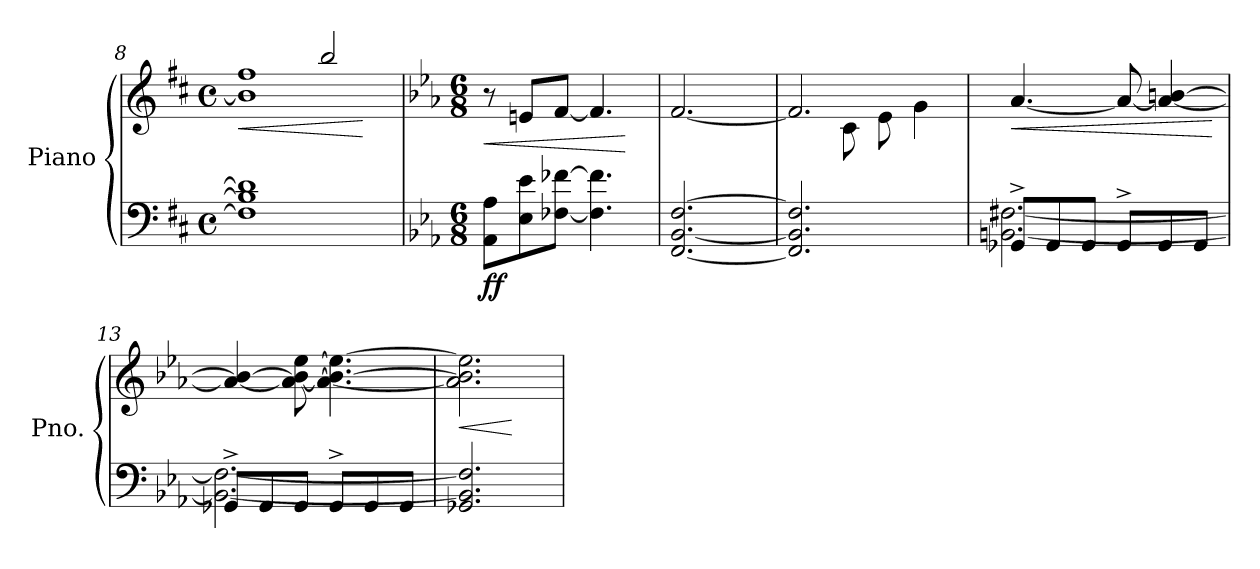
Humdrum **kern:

**kern	**kern	**dynam
*part1	*part1	*part1
*staff2	*staff1	*staff1/2
*I"Piano	*	*
*I'Pno.	*	*
!!LO:LB:g=z
*clefF4	*clefG2	*
*k[f#c#]	*k[f#c#]	*
*M4/4	*M4/4	*
*met(c)	*met(c)	*
=8	=8	=8
!	!	!LO:HP:b
*	*^	*
*	*	*^	*
1F#] 1B] 1d]	1b]	1ff#	2ryy	<
.	.	.	2bb/	.
*	*v	*v	*v	*
.	.	[
=9	=9	=9
*k[b-e-a-]	*k[b-e-a-]	*
*M6/8	*M6/8	*
!	!	!LO:HP:b
!	!	!LO:DY:n=1:b=2
!	!	!LO:DY:n=2:b
8AA-\ 8A-\L	8r	< f f
8E-\ 8e-\	8en/L	.
[8F-X\ [8f-X\J	[8f/J	.
4.F-\] 4.f-\]	4.f/]	.
.	.	[
=10	=10	=10
[2.FF/ [2.BB-/ [2.F/	[2.f/	.
=11	=11	=11
*	*^	*
2.FF/] 2.BB-/] 2.F/]	2.f/]	4ryy	.
.	.	8c\	.
.	.	8e-\	.
.	.	4g\	.
=12	=12	=12	=12
*^	*	*	*
!	!	!	!	!LO:HP:b
*	*	*v	*v	*
8GG-X^/L	[2.BBn\ [2.F#X\	[4.a-/	<
8GG-/	.	.	.
8GG-/J	.	.	.
8GG-^/L	.	8a-/_	.
8GG-/	.	4a-/_ [4bn/	.
8GG-/J	.	.	.
*v	*v	*	*
.	.	[
=13	=13	=13
*^	*	*
8GG-X^/L	2.BB\_ 2.F#\_	4a-/_ 4b/_	.
8GG-/	.	.	.
8GG-/J	.	8a-\_ 8b\_ [8ee-\	.
8GG-^/L	.	4.a-\_ 4.b\_ 4.ee-\_	.
8GG-/	.	.	.
8GG-/J	.	.	.
*v	*v	*	*
!!LO:LB:g=z
=14	=14	=14
!	!	!LO:HP:b
2.GG-X/ 2.BB/] 2.F#/]	2.a-\] 2.b\] 2.ee-\]	<
.	.	[
=	=	=
*-	*-	*-
